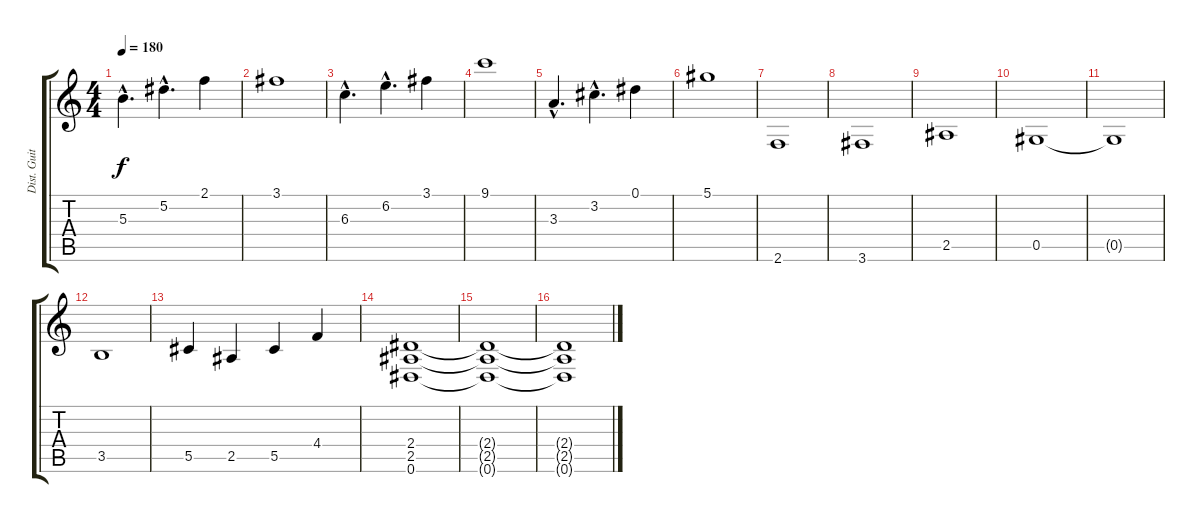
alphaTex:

\track ("Dist. Guitar 1" "Dist. Guit") {instrument distortionguitar}
\staff {score tabs}
\tuning (Eb4 Bb3 Gb3 Db3 Ab2 Eb2) {hide}
\ts (4 4)
\tempo 180
\clef g2
\ks c
5.3{hac}.4{d dy f} 5.2{hac}.4{d} 2.1.4 |
3.1.1 |
6.3{hac}.4{d} 6.2{hac}.4{d} 3.1.4 |
9.1.1 |
3.3{hac}.4{d} 3.2{hac}.4{d} 0.1.4 |
5.1.1 |
2.6.1 |
3.6.1 |
2.5.1 |
0.5.1 |
0.5{t}.1 |
3.5.1 |
5.5.4 2.5.4 5.5.4 4.4.4 |
(2.4 2.5 0.6).1 |
(2.4{t} 2.5{t} 0.6{t}).1 |
(2.4{t} 2.5{t} 0.6{t}).1
